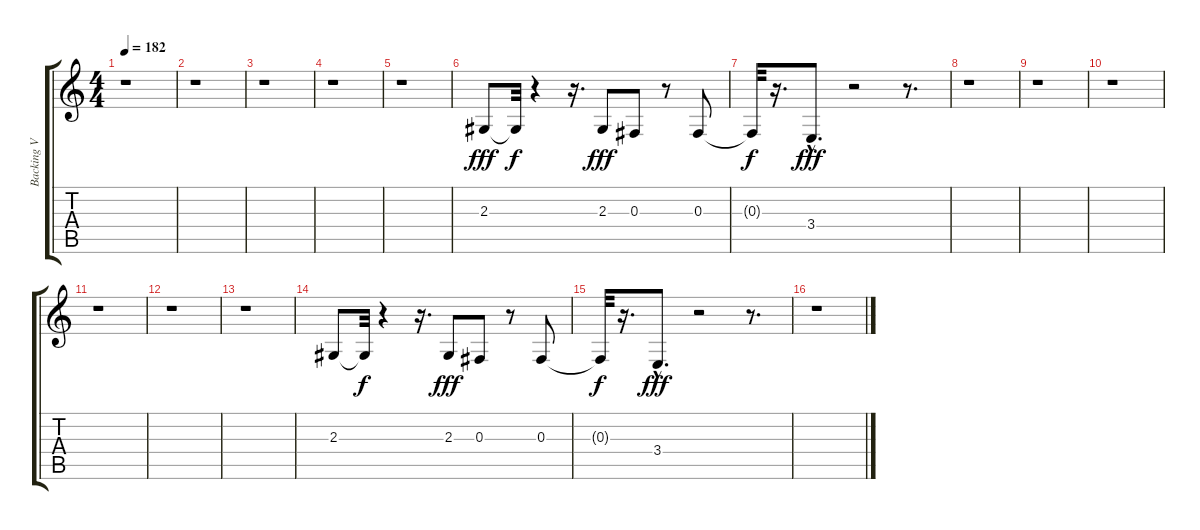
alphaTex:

\track ("Backing V" "Backing V") {instrument orchestrahit}
\staff {score tabs}
\tuning (Eb4 Bb3 Gb3 Db3 Ab2 Eb2) {hide}
\ts (4 4)
\tempo 182
\clef g2
\ks c
r.1{dy fff} |
r.1 |
r.1 |
r.1 |
r.1 |
2.3.8 2.3{t}.32{dy f} r.4 r.16{d} 2.3.8{dy fff} 0.3.8 r.8 0.3.8 |
0.3{t}.32{dy f} r.16{d} 3.4{hac}.8{d dy fff} r.2 r.8{d} |
r.1 |
r.1 |
r.1 |
r.1 |
r.1 |
r.1 |
2.3.8 2.3{t}.32{dy f} r.4 r.16{d} 2.3.8{dy fff} 0.3.8 r.8 0.3.8 |
0.3{t}.32{dy f} r.16{d} 3.4{hac}.8{d dy fff} r.2 r.8{d} |
r.1
